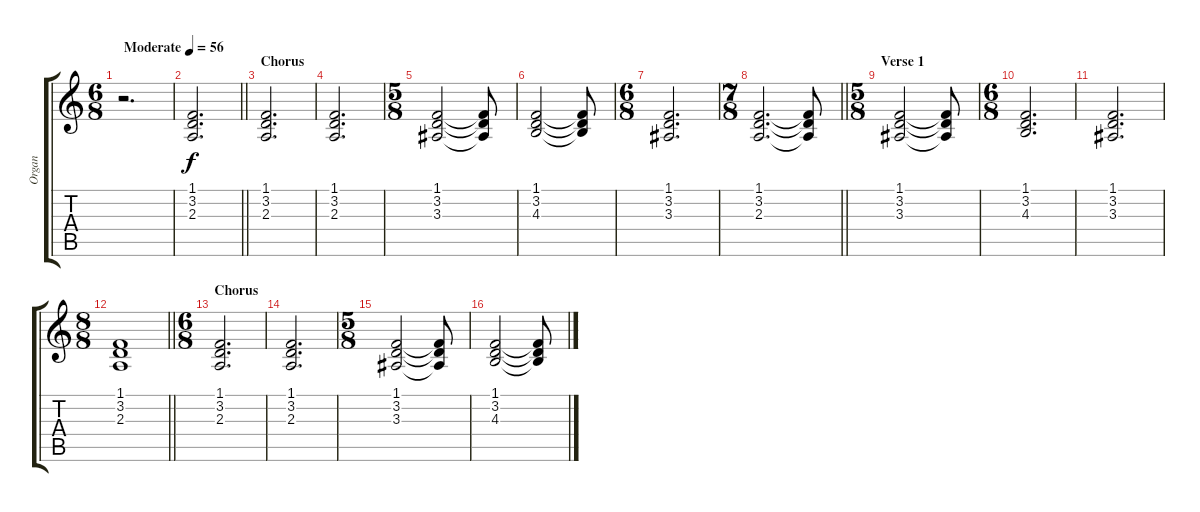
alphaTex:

\track ("Organ" "Organ") {instrument percussiveorgan}
\staff {score tabs}
\tuning (E4 B3 G3 D3 A2 E2) {hide}
\ts (6 8)
\tempo (56 "Moderate")
\clef g2
\ks c
r.2{d dy f volume 1 instrument percussiveorgan} |
\barLineRight lightlight
(1.1 3.2 2.3).2{d volume 6} |
\section ("" "Chorus")
(1.1 3.2 2.3).2{d} |
(1.1 3.2 2.3).2{d} |
\ts (5 8)
(1.1 3.2 3.3).2 (1.1{t} 3.2{t} 3.3{t}).8 |
(1.1 3.2 4.3).2 (1.1{t} 3.2{t} 4.3{t}).8 |
\ts (6 8)
(1.1 3.2 3.3).2{d} |
\ts (7 8)
\barLineRight lightlight
(1.1 3.2 2.3).2{d} (1.1{t} 3.2{t} 2.3{t}).8 |
\ts (5 8)
\section ("" "Verse 1")
(1.1 3.2 3.3).2 (1.1{t} 3.2{t} 3.3{t}).8 |
\ts (6 8)
(1.1 3.2 4.3).2{d} |
(1.1 3.2 3.3).2{d} |
\ts (8 8)
\barLineRight lightlight
(1.1 3.2 2.3).1 |
\ts (6 8)
\section ("" "Chorus")
(1.1 3.2 2.3).2{d} |
(1.1 3.2 2.3).2{d} |
\ts (5 8)
(1.1 3.2 3.3).2 (1.1{t} 3.2{t} 3.3{t}).8 |
(1.1 3.2 4.3).2 (1.1{t} 3.2{t} 4.3{t}).8
